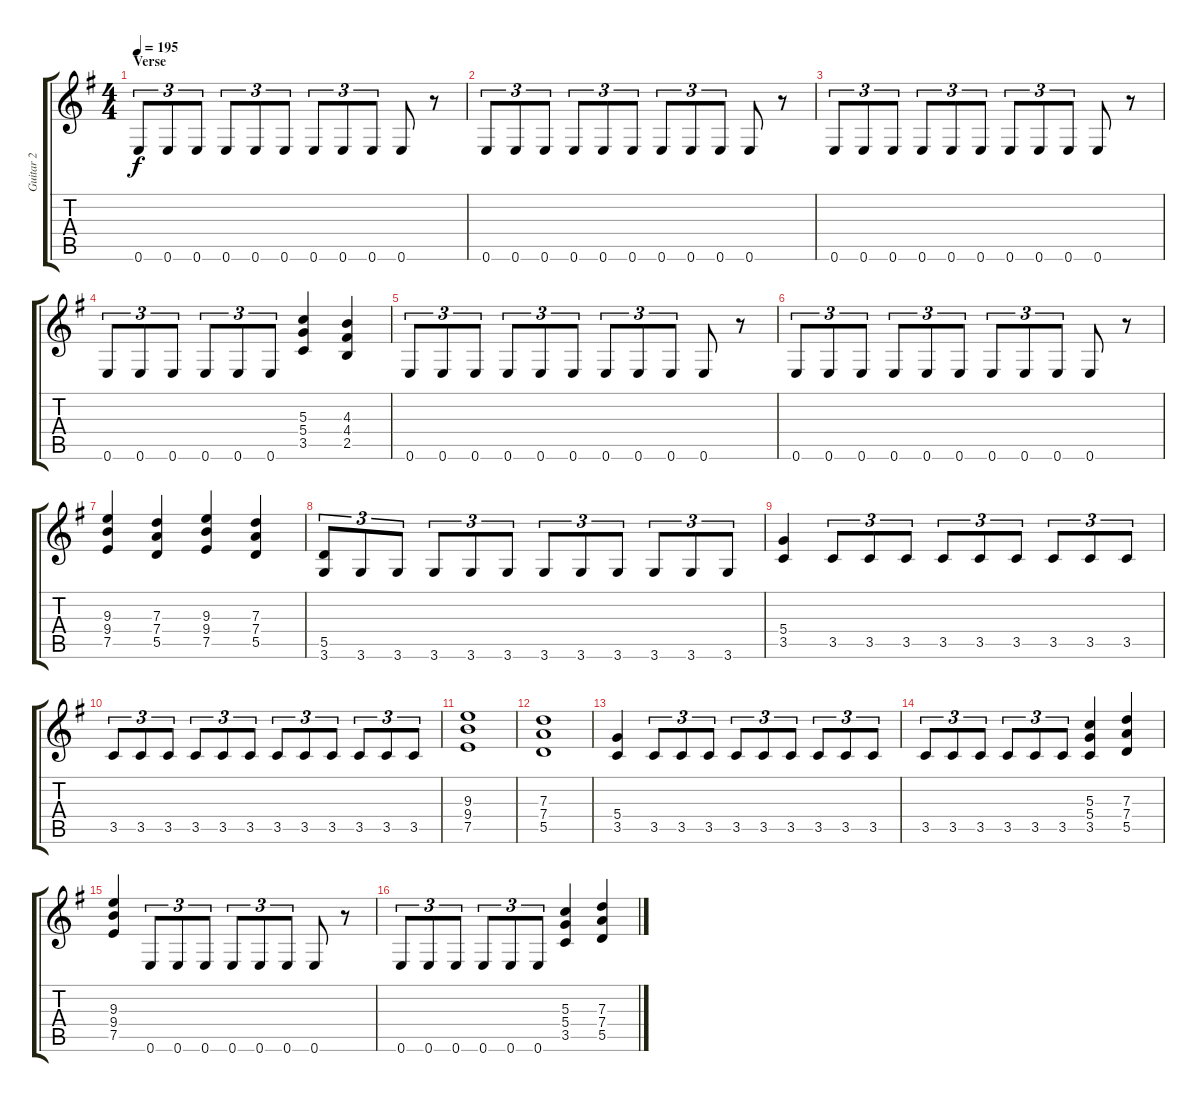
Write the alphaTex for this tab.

\track ("Guitar 2" "Guitar 2") {instrument distortionguitar}
\staff {score tabs}
\tuning (E4 B3 G3 D3 A2 E2) {hide}
\ts (4 4)
\section ("" "Verse")
\tempo 195
\clef g2
\ks eminor
0.6.8{tu (3 2) dy f} 0.6.8{tu (3 2)} 0.6.8{tu (3 2)} 0.6.8{tu (3 2)} 0.6.8{tu (3 2)} 0.6.8{tu (3 2)} 0.6.8{tu (3 2)} 0.6.8{tu (3 2)} 0.6.8{tu (3 2)} 0.6.8 r.8 |
0.6.8{tu (3 2)} 0.6.8{tu (3 2)} 0.6.8{tu (3 2)} 0.6.8{tu (3 2)} 0.6.8{tu (3 2)} 0.6.8{tu (3 2)} 0.6.8{tu (3 2)} 0.6.8{tu (3 2)} 0.6.8{tu (3 2)} 0.6.8 r.8 |
0.6.8{tu (3 2)} 0.6.8{tu (3 2)} 0.6.8{tu (3 2)} 0.6.8{tu (3 2)} 0.6.8{tu (3 2)} 0.6.8{tu (3 2)} 0.6.8{tu (3 2)} 0.6.8{tu (3 2)} 0.6.8{tu (3 2)} 0.6.8 r.8 |
0.6.8{tu (3 2)} 0.6.8{tu (3 2)} 0.6.8{tu (3 2)} 0.6.8{tu (3 2)} 0.6.8{tu (3 2)} 0.6.8{tu (3 2)} (5.3 5.4 3.5).4 (4.3 4.4 2.5).4 |
0.6.8{tu (3 2)} 0.6.8{tu (3 2)} 0.6.8{tu (3 2)} 0.6.8{tu (3 2)} 0.6.8{tu (3 2)} 0.6.8{tu (3 2)} 0.6.8{tu (3 2)} 0.6.8{tu (3 2)} 0.6.8{tu (3 2)} 0.6.8 r.8 |
0.6.8{tu (3 2)} 0.6.8{tu (3 2)} 0.6.8{tu (3 2)} 0.6.8{tu (3 2)} 0.6.8{tu (3 2)} 0.6.8{tu (3 2)} 0.6.8{tu (3 2)} 0.6.8{tu (3 2)} 0.6.8{tu (3 2)} 0.6.8 r.8 |
(9.3 9.4 7.5).4 (7.3 7.4 5.5).4 (9.3 9.4 7.5).4 (7.3 7.4 5.5).4 |
(5.5 3.6).8{tu (3 2)} 3.6.8{tu (3 2)} 3.6.8{tu (3 2)} 3.6.8{tu (3 2)} 3.6.8{tu (3 2)} 3.6.8{tu (3 2)} 3.6.8{tu (3 2)} 3.6.8{tu (3 2)} 3.6.8{tu (3 2)} 3.6.8{tu (3 2)} 3.6.8{tu (3 2)} 3.6.8{tu (3 2)} |
(5.4 3.5).4 3.5.8{tu (3 2)} 3.5.8{tu (3 2)} 3.5.8{tu (3 2)} 3.5.8{tu (3 2)} 3.5.8{tu (3 2)} 3.5.8{tu (3 2)} 3.5.8{tu (3 2)} 3.5.8{tu (3 2)} 3.5.8{tu (3 2)} |
3.5.8{tu (3 2)} 3.5.8{tu (3 2)} 3.5.8{tu (3 2)} 3.5.8{tu (3 2)} 3.5.8{tu (3 2)} 3.5.8{tu (3 2)} 3.5.8{tu (3 2)} 3.5.8{tu (3 2)} 3.5.8{tu (3 2)} 3.5.8{tu (3 2)} 3.5.8{tu (3 2)} 3.5.8{tu (3 2)} |
(9.3 9.4 7.5).1 |
(7.3 7.4 5.5).1 |
(5.4 3.5).4 3.5.8{tu (3 2)} 3.5.8{tu (3 2)} 3.5.8{tu (3 2)} 3.5.8{tu (3 2)} 3.5.8{tu (3 2)} 3.5.8{tu (3 2)} 3.5.8{tu (3 2)} 3.5.8{tu (3 2)} 3.5.8{tu (3 2)} |
3.5.8{tu (3 2)} 3.5.8{tu (3 2)} 3.5.8{tu (3 2)} 3.5.8{tu (3 2)} 3.5.8{tu (3 2)} 3.5.8{tu (3 2)} (5.3 5.4 3.5).4 (7.3 7.4 5.5).4 |
(9.3 9.4 7.5).4 0.6.8{tu (3 2)} 0.6.8{tu (3 2)} 0.6.8{tu (3 2)} 0.6.8{tu (3 2)} 0.6.8{tu (3 2)} 0.6.8{tu (3 2)} 0.6.8 r.8 |
0.6.8{tu (3 2)} 0.6.8{tu (3 2)} 0.6.8{tu (3 2)} 0.6.8{tu (3 2)} 0.6.8{tu (3 2)} 0.6.8{tu (3 2)} (5.3 5.4 3.5).4 (7.3 7.4 5.5).4
